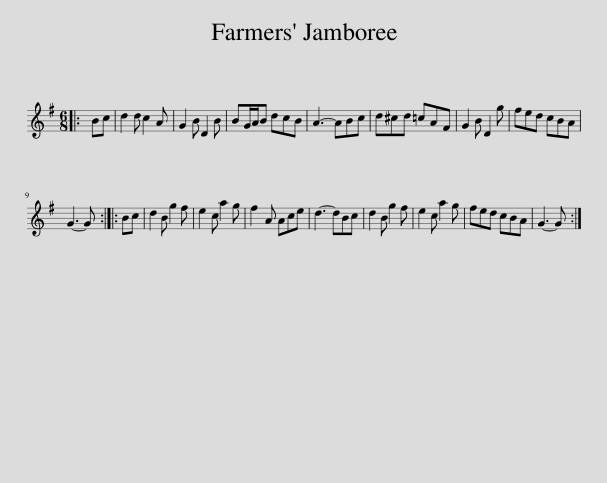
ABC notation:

X:1
L:1/8
M:6/8
I:linebreak $
K:G
V:1 treble
V:1
|: Bc | d2 d c2 A | G2 B D2 B | BG/A/B dcB | A3- ABc | %5
 d^cd =cAF | G2 B D2 g | fed cBA |$ G3- G :: Bc | %10
 d2 B g2 f | e2 c a2 g | f2 A Ace | d3- dBc | d2 B g2 f | %15
 e2 c a2 g | fed cBA | G3- G :| %18
